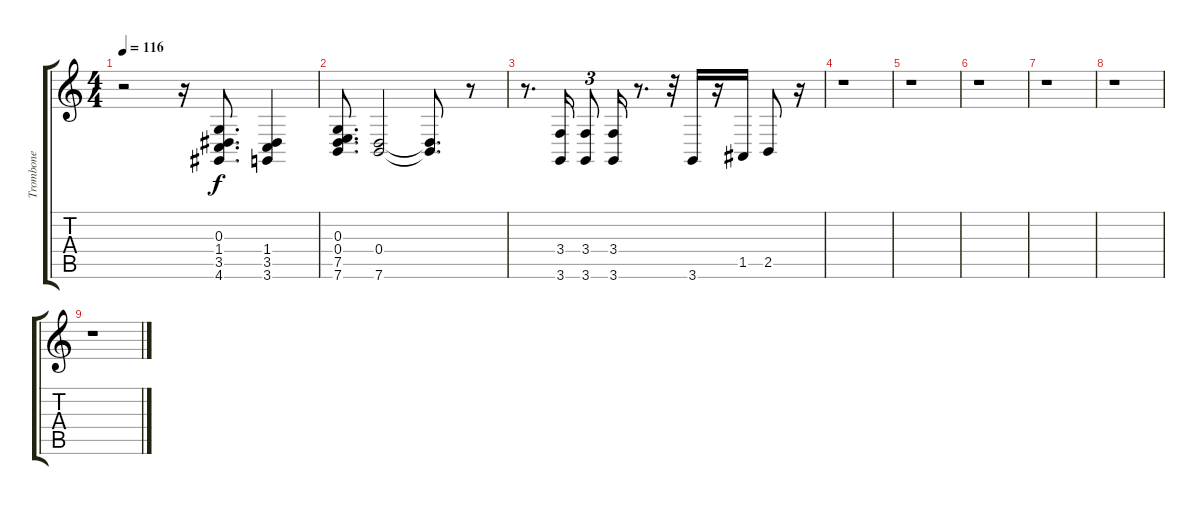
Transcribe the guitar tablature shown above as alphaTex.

\track ("Trombone" "Trombone") {instrument acousticgrandpiano}
\staff {score tabs}
\tuning (E4 B3 G3 D3 A2 E2) {hide}
\ts (4 4)
\tempo 116
\clef g2
\ks c
r.2{dy f} r.16 (0.3 1.4 3.5 4.6).8{d} (1.4 3.5 3.6).4 |
(0.3 0.4 7.5 7.6).8{d} (0.4 7.6).2 (0.4{t} 7.6{t}).8{d} r.8 |
r.8{d} (3.4 3.6).16 (3.4 3.6).8{tu (3 2)} (3.4 3.6).16 r.8{d} r.32 3.6.16 r.16 1.5.16 2.5.8 r.16 |
r.1 |
r.1 |
r.1 |
r.1 |
r.1 |
r.1
